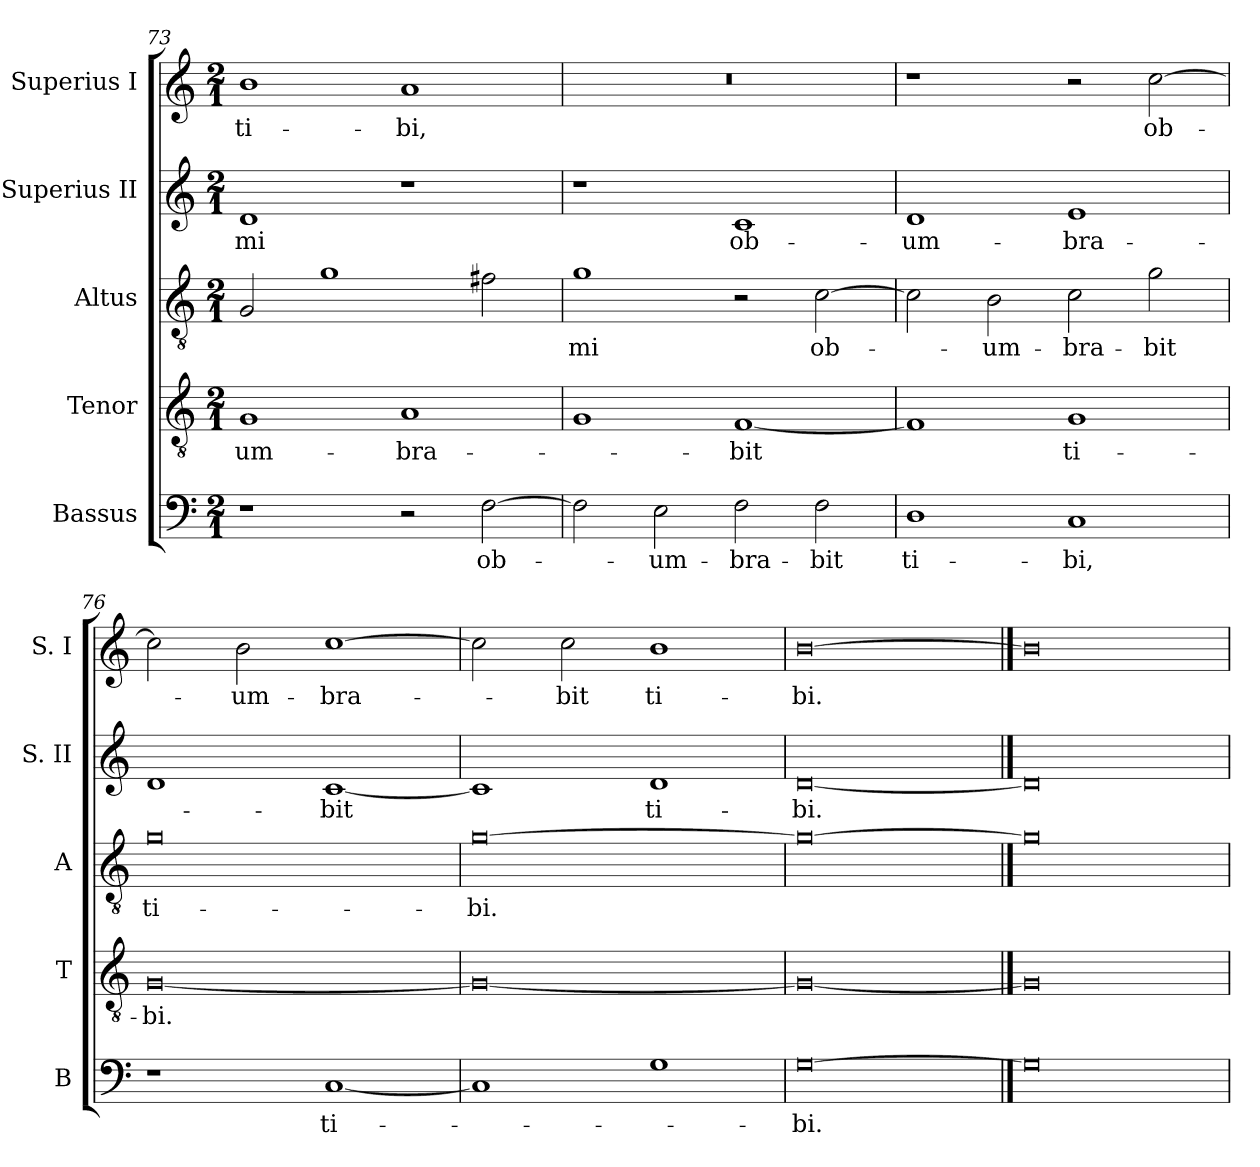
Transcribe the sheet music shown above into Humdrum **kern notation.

**kern	**text	**kern	**text	**kern	**text	**kern	**text	**kern	**text
*part5	*part5	*part4	*part4	*part3	*part3	*part2	*part2	*part1	*part1
*staff5	*staff5	*staff4	*staff4	*staff3	*staff3	*staff2	*staff2	*staff1	*staff1
*I"Bassus	*	*I"Tenor	*	*I"Altus	*	*I"Superius II	*	*I"Superius I	*
*I'B	*	*I'T	*	*I'A	*	*I'S. II	*	*I'S. I	*
*clefF4	*	*clefGv2	*	*clefGv2	*	*clefG2	*	*clefG2	*
*k[]	*	*k[]	*	*k[]	*	*k[]	*	*k[]	*
*C:	*	*C:	*	*C:	*	*C:	*	*C:	*
*M2/1	*	*M2/1	*	*M2/1	*	*M2/1	*	*M2/1	*
=73	=73	=73	=73	=73	=73	=73	=73	=73	=73
1r	.	1G	-um-	2G	.	1d	-mi	1b	ti-
.	.	.	.	1g	.	.	.	.	.
2r	.	1A	-bra-	.	.	1r	.	1a	-bi,
[2F	ob-	.	.	2f#X	.	.	.	.	.
=74	=74	=74	=74	=74	=74	=74	=74	=74	=74
2F]	.	1G	.	1g	-mi	1r	.	0r	.
2E	-um-	.	.	.	.	.	.	.	.
2F	-bra-	[1F	-bit	2r	.	1c	ob-	.	.
2F	-bit	.	.	[2c	ob-	.	.	.	.
=75	=75	=75	=75	=75	=75	=75	=75	=75	=75
1D	ti-	1F]	.	2c]	.	1d	-um-	1r	.
.	.	.	.	2B	-um-	.	.	.	.
1C	-bi,	1G	ti-	2c	-bra-	1e	-bra-	2r	.
.	.	.	.	2g	-bit	.	.	[2cc	ob-
=76	=76	=76	=76	=76	=76	=76	=76	=76	=76
1r	.	[0G	-bi.	0g	ti-	1d	.	2cc]	.
.	.	.	.	.	.	.	.	2b	-um-
[1C	ti-	.	.	.	.	[1c	-bit	[1cc	-bra-
=77	=77	=77	=77	=77	=77	=77	=77	=77	=77
1C]	.	0G_	.	[0g	-bi.	1c]	.	2cc]	.
.	.	.	.	.	.	.	.	2cc	-bit
1G	.	.	.	.	.	1d	ti-	1b	ti-
=78	=78	=78	=78	=78	=78	=78	=78	=78	=78
[0G	-bi.	0G_	.	0g_	.	[0d	-bi.	[0b	-bi.
==79	==79	==79	==79	==79	==79	==79	==79	==79	==79
0G]	.	0G]	.	0g]	.	0d]	.	0b]	.
=	=	=	=	=	=	=	=	=	=
*-	*-	*-	*-	*-	*-	*-	*-	*-	*-
